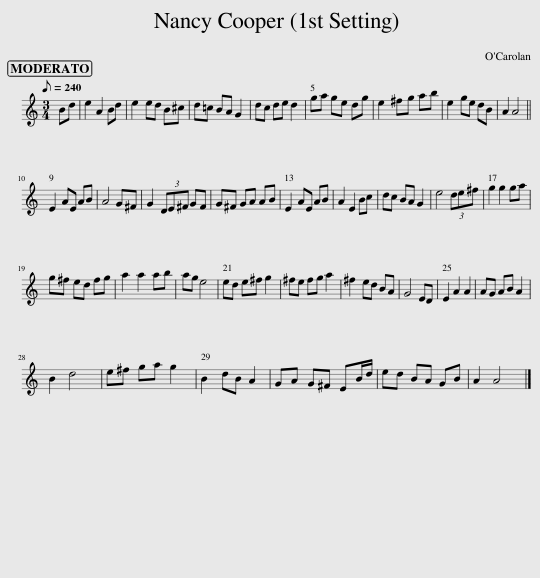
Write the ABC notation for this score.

X:1
L:1/8
Q:1/8=240
M:3/4
I:linebreak $
K:C
V:1 treble
V:1
 Bd | e2 A2 Bd | e2 ed B^c | d=c BA G2 | dc de d2 | %5
 ga ge dg | e2 ^fg ab | e2 ge dB | A2 A4 ||$ E2 AE AB | %10
 A4 G^F | G2 (3DE^F GF | G^F GA AB | E2 AE AB | A2 E2 Bc | %15
 dc BA G2 | e4 (3de^f | g2 g2 ga |$ g^f ed fg | a2 a2 ab | %20
 ag e4 | ed e^f g2 | ^fe fg a2 | ^f2 ed BA | G4 ED | %25
 E2 A2 A2 | AG AB A2 |$ B2 d4 | e^f ga g2 | B2 dB A2 | %30
 GA G^F EB/d/ | ed BA GB | A2 A4 |] %33
